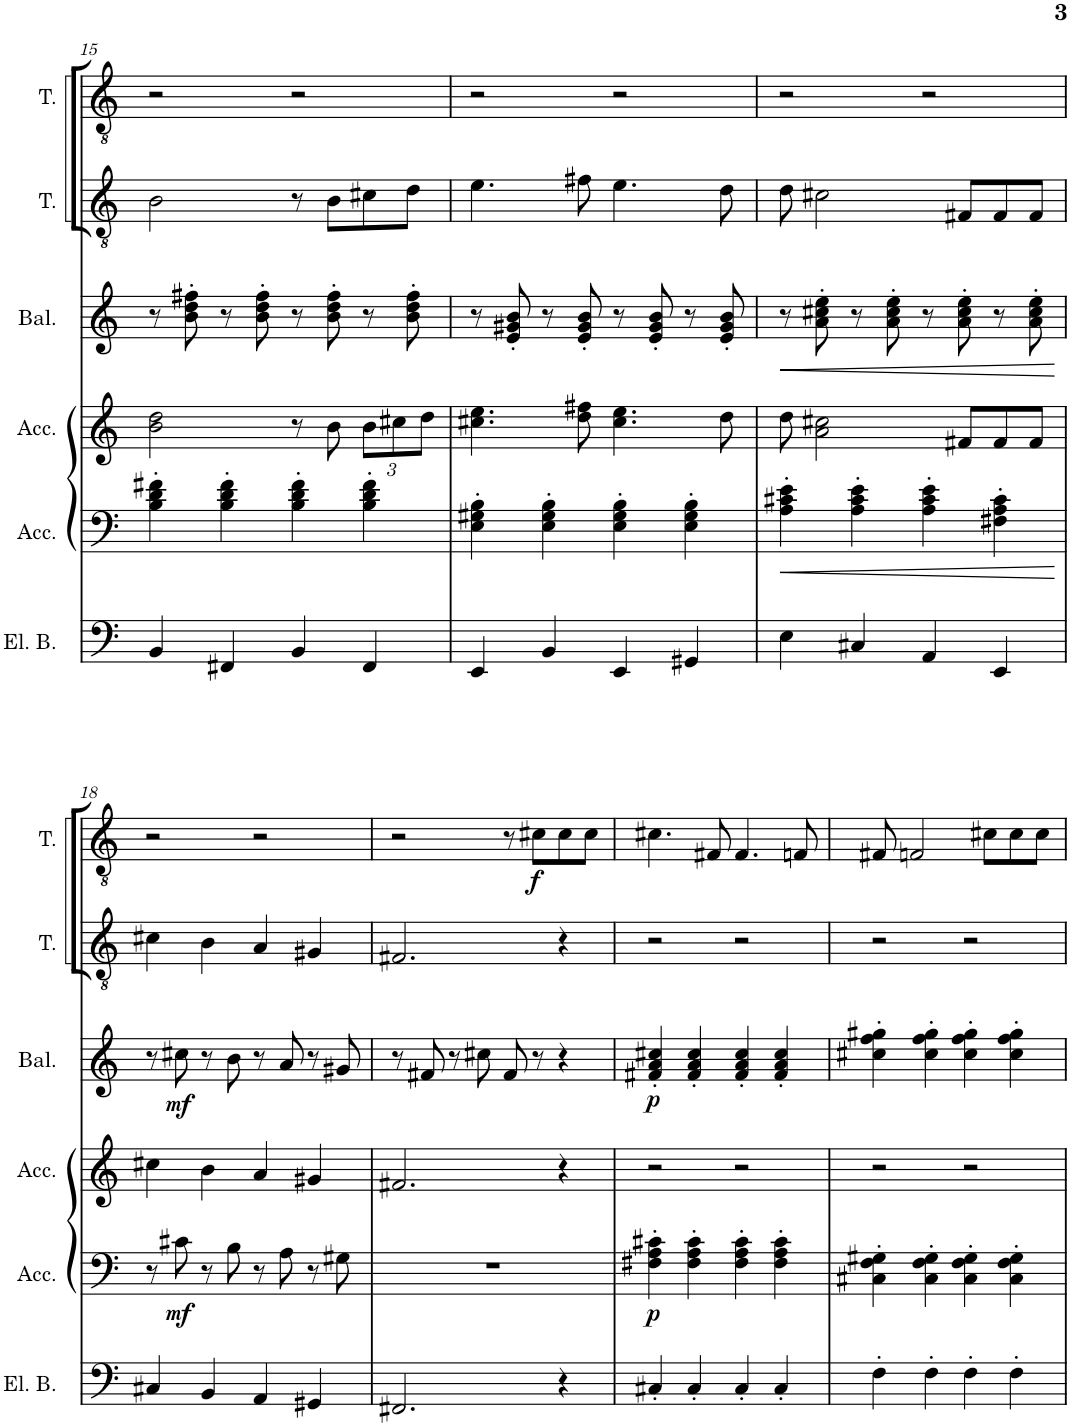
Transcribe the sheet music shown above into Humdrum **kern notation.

**kern	**kern	**dynam	**kern	**kern	**dynam	**kern	**kern	**dynam
*part6	*part5	*part5	*part4	*part3	*part3	*part2	*part1	*part1
*staff6	*staff5	*staff5	*staff4	*staff3	*staff3	*staff2	*staff1	*staff1
*I"Electric Bass	*I"Accordion	*	*I"Accordion	*I"Balalaika	*	*I"Tenor	*I"Tenor	*
*I'El. B.	*I'Acc.	*	*I'Acc.	*I'Bal.	*	*I'T.	*I'T.	*
!!LO:PB:g=z
*clefF4	*clefF4	*	*clefG2	*clefG2	*	*clefGv2	*clefGv2	*
*Trd7c12	*	*	*	*	*	*	*	*
*k[]	*k[]	*	*k[]	*k[]	*	*k[]	*k[]	*
*M4/4	*M4/4	*	*M4/4	*M4/4	*	*M4/4	*M4/4	*
=15	=15	=15	=15	=15	=15	=15	=15	=15
4BB/	4B\' 4d\' 4f#X\'	.	2b\ 2dd\	8r	.	2B\	2r	.
.	.	.	.	8b\' 8dd\' 8ff#X\'	.	.	.	.
4FF#X/	4B\' 4d\' 4f#\'	.	.	8r	.	.	.	.
.	.	.	.	8b\' 8dd\' 8ff#\'	.	.	.	.
4BB/	4B\' 4d\' 4f#\'	.	8r	8r	.	8r	2r	.
.	.	.	8b\	8b\' 8dd\' 8ff#\'	.	8B\L	.	.
*	*	*	*Xbrackettup	*	*	*	*	*
4FF#/	4B\' 4d\' 4f#\'	.	12b\L	8r	.	8c#X\	.	.
.	.	.	12cc#X\	.	.	.	.	.
.	.	.	.	8b\' 8dd\' 8ff#\'	.	8d\J	.	.
.	.	.	12dd\J	.	.	.	.	.
=16	=16	=16	=16	=16	=16	=16	=16	=16
4EE/	4E\' 4G#X\' 4B\'	.	4.cc#X\ 4.ee\	8r	.	4.e\	2r	.
.	.	.	.	8e/' 8g#X/' 8b/'	.	.	.	.
4BB/	4E\' 4G#\' 4B\'	.	.	8r	.	.	.	.
.	.	.	8dd\ 8ff#X\	8e/' 8g#/' 8b/'	.	8f#X\	.	.
4EE/	4E\' 4G#\' 4B\'	.	4.cc#\ 4.ee\	8r	.	4.e\	2r	.
.	.	.	.	8e/' 8g#/' 8b/'	.	.	.	.
4GG#X/	4E\' 4G#\' 4B\'	.	.	8r	.	.	.	.
.	.	.	8dd\	8e/' 8g#/' 8b/'	.	8d\	.	.
=17	=17	=17	=17	=17	=17	=17	=17	=17
!	!	!LO:HP:b	!	!	!LO:HP:b	!	!	!
4E\	4A\' 4c#X\' 4e\'	<	8dd\	8r	<	8d\	2r	.
.	.	.	2a\ 2cc#X\	8a\' 8cc#X\' 8ee\'	.	2c#X\	.	.
4C#X/	4A\' 4c#\' 4e\'	.	.	8r	.	.	.	.
.	.	.	.	8a\' 8cc#\' 8ee\'	.	.	.	.
4AA/	4A\' 4c#\' 4e\'	.	.	8r	.	.	2r	.
.	.	.	8f#X/L	8a\' 8cc#\' 8ee\'	.	8F#X/L	.	.
4EE/	4F#X\' 4A\' 4c#\'	.	8f#/	8r	.	8F#/	.	.
.	.	.	8f#/J	8a\' 8cc#\' 8ee\'	.	8F#/J	.	.
.	.	[	.	.	[	.	.	.
!!LO:LB:g=z
=18	=18	=18	=18	=18	=18	=18	=18	=18
4C#X/	8r	.	4cc#X\	8r	.	4c#X\	2r	.
!	!	!LO:DY:b	!	!	!LO:DY:b	!	!	!
.	8c#X\	mf	.	8cc#X\	mf	.	.	.
4BB/	8r	.	4b\	8r	.	4B\	.	.
.	8B\	.	.	8b\	.	.	.	.
4AA/	8r	.	4a/	8r	.	4A/	2r	.
.	8A\	.	.	8a/	.	.	.	.
4GG#X/	8r	.	4g#X/	8r	.	4G#X/	.	.
.	8G#X\	.	.	8g#X/	.	.	.	.
=19	=19	=19	=19	=19	=19	=19	=19	=19
2.FF#X/	1r	.	2.f#X/	8r	.	2.F#X/	2r	.
.	.	.	.	8f#X/	.	.	.	.
.	.	.	.	8r	.	.	.	.
.	.	.	.	8cc#X\	.	.	.	.
.	.	.	.	8f#/	.	.	8r	.
!	!	!	!	!	!	!	!	!LO:DY:b
.	.	.	.	8r	.	.	8c#X\L	f
4r	.	.	4r	4r	.	4r	8c#\	.
.	.	.	.	.	.	.	8c#\J	.
=20	=20	=20	=20	=20	=20	=20	=20	=20
!	!	!LO:DY:b	!	!	!LO:DY:b	!	!	!
4C#X'/	4F#X\' 4A\' 4c#X\'	p	2r	4f#X/' 4a/' 4cc#X/'	p	2r	4.c#X\	.
4C#'/	4F#\' 4A\' 4c#\'	.	.	4f#/' 4a/' 4cc#/'	.	.	.	.
.	.	.	.	.	.	.	8F#X/	.
4C#'/	4F#\' 4A\' 4c#\'	.	2r	4f#/' 4a/' 4cc#/'	.	2r	4.F#/	.
4C#'/	4F#\' 4A\' 4c#\'	.	.	4f#/' 4a/' 4cc#/'	.	.	.	.
.	.	.	.	.	.	.	8Fn/	.
=21	=21	=21	=21	=21	=21	=21	=21	=21
4F'\	4C#X\' 4F\' 4G#X\'	.	2r	4cc#X\' 4ff\' 4gg#X\'	.	2r	8F#X/	.
.	.	.	.	.	.	.	2Fn/	.
4F'\	4C#\' 4F\' 4G#\'	.	.	4cc#\' 4ff\' 4gg#\'	.	.	.	.
4F'\	4C#\' 4F\' 4G#\'	.	2r	4cc#\' 4ff\' 4gg#\'	.	2r	.	.
.	.	.	.	.	.	.	8c#X\L	.
4F'\	4C#\' 4F\' 4G#\'	.	.	4cc#\' 4ff\' 4gg#\'	.	.	8c#\	.
.	.	.	.	.	.	.	8c#\J	.
=	=	=	=	=	=	=	=	=
*-	*-	*-	*-	*-	*-	*-	*-	*-
